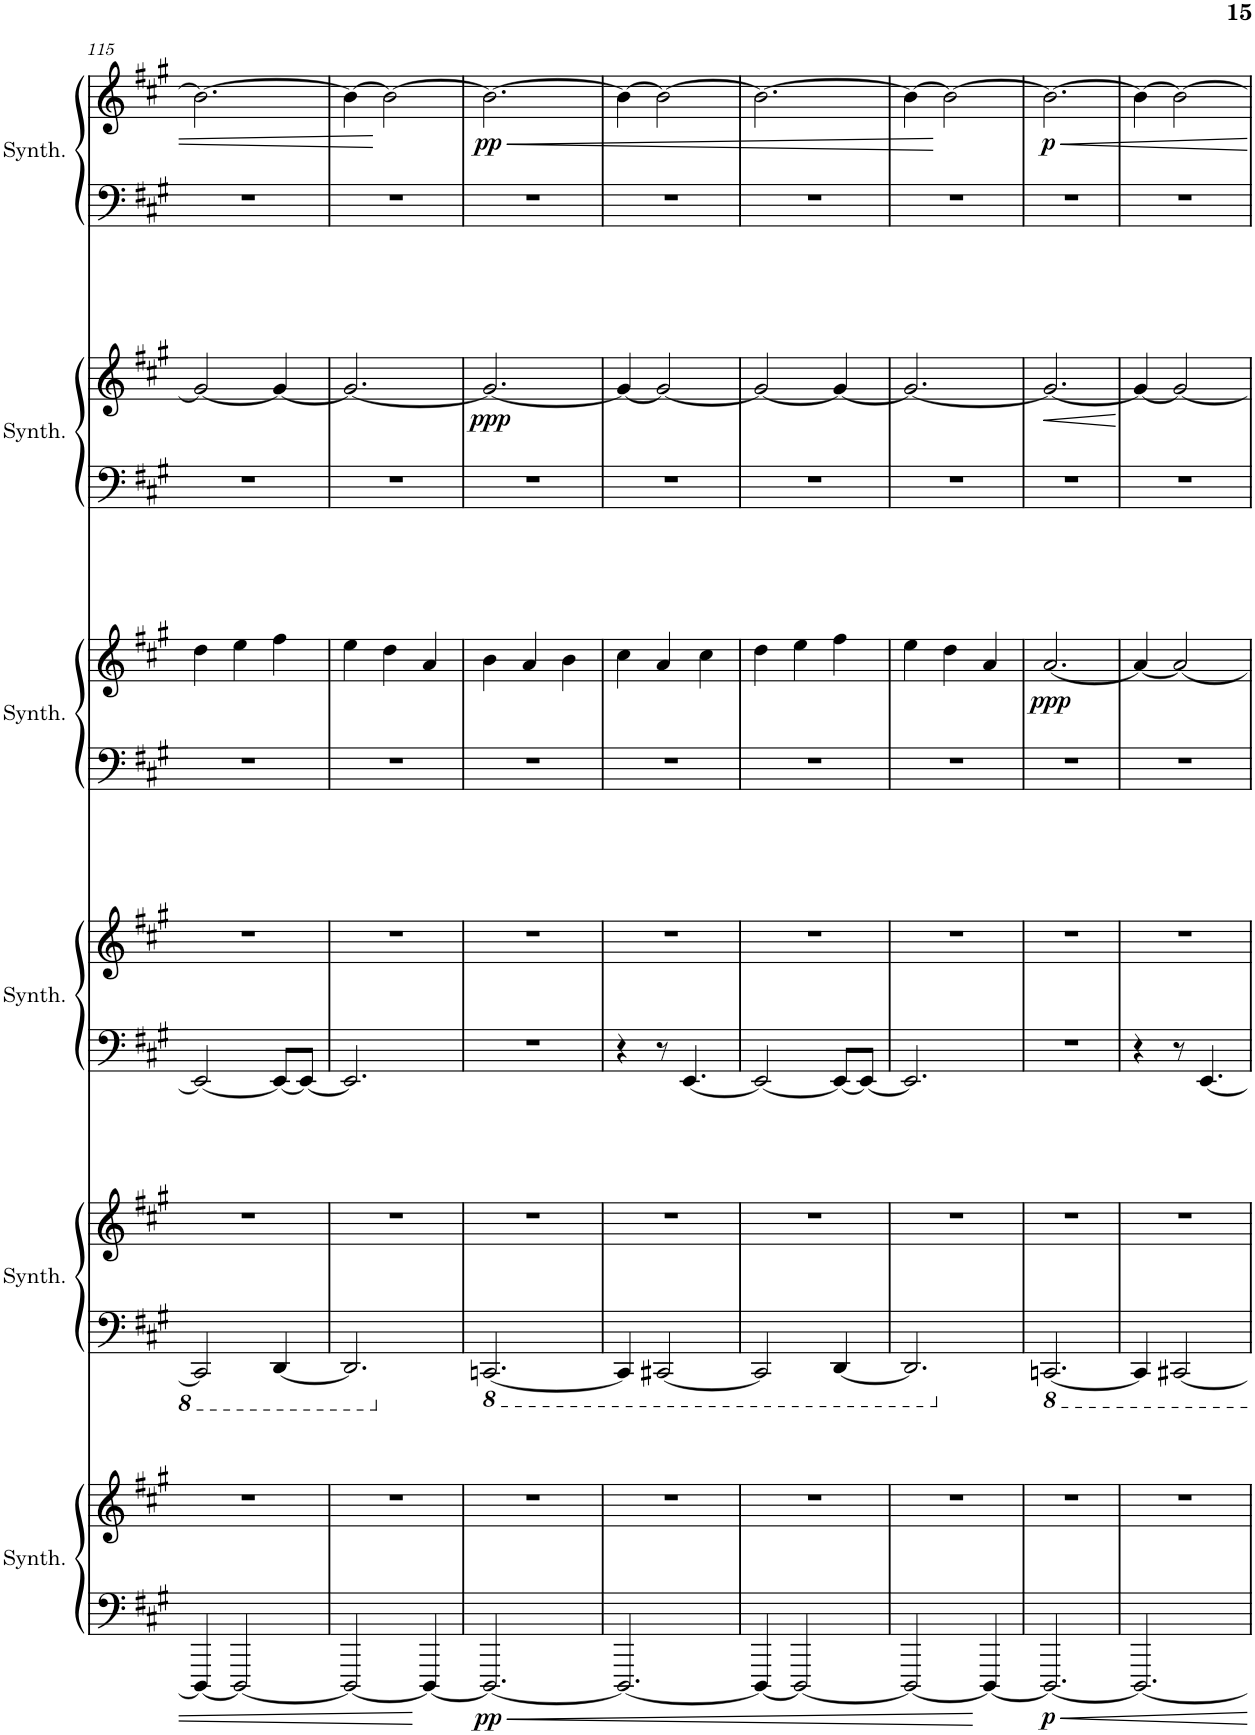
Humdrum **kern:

**kern	**kern	**dynam	**kern	**kern	**kern	**kern	**kern	**kern	**dynam	**kern	**kern	**dynam	**kern	**kern	**dynam
*part6	*part6	*part6	*part5	*part5	*part4	*part4	*part3	*part3	*part3	*part2	*part2	*part2	*part1	*part1	*part1
*staff12	*staff11	*staff11/12	*staff10	*staff9	*staff8	*staff7	*staff6	*staff5	*staff5/6	*staff4	*staff3	*staff3/4	*staff2	*staff1	*staff1/2
*I"Crystal Synthesizer	*	*	*I"Saw Synthesizer	*	*I"Atmosphere Synthesizer	*	*I"Choir Synthesizer	*	*	*I"Bowed Synthesizer	*	*	*I"String Synthesizer	*	*
*I'Synth.	*	*	*I'Synth.	*	*I'Synth.	*	*I'Synth.	*	*	*I'Synth.	*	*	*I'Synth.	*	*
!!LO:PB:g=z
*clefF4	*clefG2	*	*clefF4	*clefG2	*clefF4	*clefG2	*clefF4	*clefG2	*	*clefF4	*clefG2	*	*clefF4	*clefG2	*
*k[f#c#g#]	*k[f#c#g#]	*	*k[f#c#g#]	*k[f#c#g#]	*k[f#c#g#]	*k[f#c#g#]	*k[f#c#g#]	*k[f#c#g#]	*	*k[f#c#g#]	*k[f#c#g#]	*	*k[f#c#g#]	*k[f#c#g#]	*
*M6/8	*M6/8	*	*M6/8	*M6/8	*M6/8	*M6/8	*M6/8	*M6/8	*	*M6/8	*M6/8	*	*M6/8	*M6/8	*
=115	=115	=115	=115	=115	=115	=115	=115	=115	=115	=115	=115	=115	=115	=115	=115
4DDD/_	2.r	.	2CCC#/]	2.r	2EE/_	2.r	2.r	4dd\	.	2.r	2g#/_	.	2.r	2.b\_	.
2DDD/_	.	.	.	.	.	.	.	4ee\	.	.	.	.	.	.	.
.	.	.	[4DDD/	.	8EE/L_	.	.	4ff#\	.	.	4g#/_	.	.	.	.
.	.	.	.	.	8EE/J_	.	.	.	.	.	.	.	.	.	.
=116	=116	=116	=116	=116	=116	=116	=116	=116	=116	=116	=116	=116	=116	=116	=116
2DDD/_	2.r	.	2.DDD/]	2.r	2.EE/]	2.r	2.r	4ee\	.	2.r	2.g#/_	.	2.r	4b\_	.
.	.	.	.	.	.	.	.	4dd\	.	.	.	.	.	2b\_	.
4DDD/_	.	.	.	.	.	.	.	4a/	.	.	.	.	.	.	.
=117	=117	=117	=117	=117	=117	=117	=117	=117	=117	=117	=117	=117	=117	=117	=117
*	*	*	*8ba	*	*	*	*	*	*	*	*	*	*	*	*
!	!	!LO:DY:b=2	!	!	!	!	!	!	!	!	!	!LO:DY:b	!	!	!LO:HP:b
!	!	!	!	!	!	!	!	!	!	!	!	!	!	!	!LO:DY:n=1:b
2.DDD/_	2.r	pp	[2.CCCn/	2.r	2.r	2.r	2.r	4b\	.	2.r	2.g#/_	ppp	2.r	2.b\_	< pp
.	.	.	.	.	.	.	.	4a/	.	.	.	.	.	.	.
.	.	.	.	.	.	.	.	4b\	.	.	.	.	.	.	.
=118	=118	=118	=118	=118	=118	=118	=118	=118	=118	=118	=118	=118	=118	=118	=118
2.DDD/_	2.r	.	4CCC/]	2.r	4r	2.r	2.r	4cc#\	.	2.r	4g#/_	.	2.r	4b\_	.
.	.	.	[2CCC#X/	.	8r	.	.	4a/	.	.	2g#/_	.	.	2b\_	.
.	.	.	.	.	[4.EE/	.	.	.	.	.	.	.	.	.	.
.	.	.	.	.	.	.	.	4cc#\	.	.	.	.	.	.	.
=119	=119	=119	=119	=119	=119	=119	=119	=119	=119	=119	=119	=119	=119	=119	=119
4DDD/_	2.r	.	2CCC#/]	2.r	2EE/_	2.r	2.r	4dd\	.	2.r	2g#/_	.	2.r	2.b\_	.
2DDD/_	.	.	.	.	.	.	.	4ee\	.	.	.	.	.	.	.
.	.	.	[4DDD/	.	8EE/L_	.	.	4ff#\	.	.	4g#/_	.	.	.	.
.	.	.	.	.	8EE/J_	.	.	.	.	.	.	.	.	.	.
=120	=120	=120	=120	=120	=120	=120	=120	=120	=120	=120	=120	=120	=120	=120	=120
2DDD/_	2.r	.	2.DDD/]	2.r	2.EE/]	2.r	2.r	4ee\	.	2.r	2.g#/_	.	2.r	4b\_	.
.	.	.	.	.	.	.	.	4dd\	.	.	.	.	.	2b\_	[
4DDD/_	.	.	.	.	.	.	.	4a/	.	.	.	.	.	.	.
=121	=121	=121	=121	=121	=121	=121	=121	=121	=121	=121	=121	=121	=121	=121	=121
*	*	*	*X8ba	*	*	*	*	*	*	*	*	*	*	*	*
!	!	!LO:DY:b=2	!	!	!	!	!	!	!LO:DY:b	!	!	!	!	!	!LO:DY:b
2.DDD/_	2.r	p	[2.CCCn/	2.r	2.r	2.r	2.r	[2.a/	ppp	2.r	2.g#/_	.	2.r	2.b\_	p
=122	=122	=122	=122	=122	=122	=122	=122	=122	=122	=122	=122	=122	=122	=122	=122
2.DDD/_	2.r	.	4CCC/]	2.r	4r	2.r	2.r	4a/_	.	2.r	4g#/_	.	2.r	4b\_	.
.	.	.	[2CCC#X/	.	8r	.	.	2a/_	.	.	2g#/_	.	.	2b\_	.
.	.	.	.	.	[4.EE/	.	.	.	.	.	.	.	.	.	.
=	=	=	=	=	=	=	=	=	=	=	=	=	=	=	=
*-	*-	*-	*-	*-	*-	*-	*-	*-	*-	*-	*-	*-	*-	*-	*-
